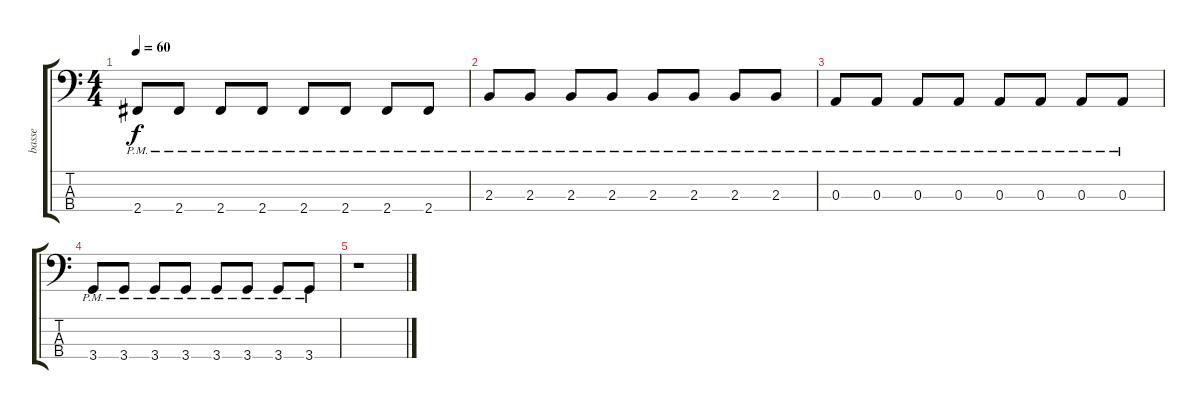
\track ("basse" "basse") {instrument synthbass2}
\staff {score tabs}
\tuning (G2 D2 A1 E1) {hide}
\ts (4 4)
\tempo 60
\clef f4
\ks c
2.4{pm}.8{dy f} 2.4{pm}.8 2.4{pm}.8 2.4{pm}.8 2.4{pm}.8 2.4{pm}.8 2.4{pm}.8 2.4{pm}.8 |
2.3{pm}.8 2.3{pm}.8 2.3{pm}.8 2.3{pm}.8 2.3{pm}.8 2.3{pm}.8 2.3{pm}.8 2.3{pm}.8 |
0.3{pm}.8 0.3{pm}.8 0.3{pm}.8 0.3{pm}.8 0.3{pm}.8 0.3{pm}.8 0.3{pm}.8 0.3{pm}.8 |
3.4{pm}.8 3.4{pm}.8 3.4{pm}.8 3.4{pm}.8 3.4{pm}.8 3.4{pm}.8 3.4{pm}.8 3.4{pm}.8 |
r.1
